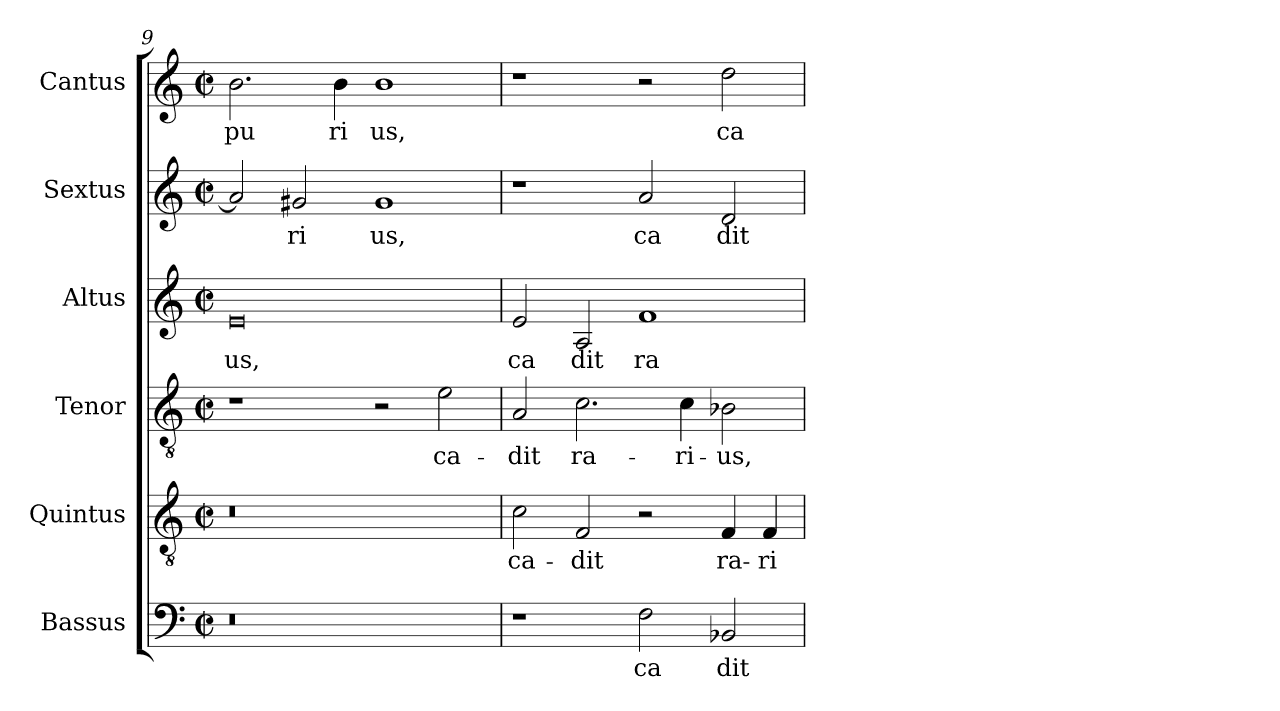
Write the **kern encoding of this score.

**kern	**text	**kern	**text	**kern	**text	**kern	**text	**kern	**text	**kern	**text
*part6	*part6	*part5	*part5	*part4	*part4	*part3	*part3	*part2	*part2	*part1	*part1
*staff6	*staff6	*staff5	*staff5	*staff4	*staff4	*staff3	*staff3	*staff2	*staff2	*staff1	*staff1
*I"Bassus	*	*I"Quintus	*	*I"Tenor	*	*I"Altus	*	*I"Sextus	*	*I"Cantus	*
*clefF4	*	*clefGv2	*	*clefGv2	*	*clefG2	*	*clefG2	*	*clefG2	*
*M2/2	*	*M2/2	*	*M2/2	*	*M2/2	*	*M2/2	*	*M2/2	*
*met(c|)	*	*met(c|)	*	*met(c|)	*	*met(c|)	*	*met(c|)	*	*met(c|)	*
=9	=9	=9	=9	=9	=9	=9	=9	=9	=9	=9	=9
!	!	!	!	!	!	!	!LO:LY:b:cj	!	!	!	!LO:LY:b:cj
0r	.	0r	.	1r	.	0e	us,	2a/]	.	2.b\	pu
!	!	!	!	!	!	!	!	!	!LO:LY:b:cj	!	!
.	.	.	.	.	.	.	.	2g#X/	ri	.	.
!	!	!	!	!	!	!	!	!	!	!	!LO:LY:b:cj
.	.	.	.	.	.	.	.	.	.	4b\	ri
!	!	!	!	!	!	!	!	!	!LO:LY:b:cj	!	!LO:LY:b:cj
.	.	.	.	2r	.	.	.	1g#	us,	1b	us,
!	!	!	!	!	!LO:LY:b:cj	!	!	!	!	!	!
.	.	.	.	2e\	ca-	.	.	.	.	.	.
=10	=10	=10	=10	=10	=10	=10	=10	=10	=10	=10	=10
!	!	!	!LO:LY:b:cj	!	!LO:LY:b:cj	!	!LO:LY:b:cj	!	!	!	!
1r	.	2c\	ca-	2A/	-dit	2e/	ca	1r	.	1r	.
!	!	!	!LO:LY:b:cj	!	!LO:LY:b:cj	!	!LO:LY:b:cj	!	!	!	!
.	.	2F/	-dit	2.c\	ra-	2A/	dit	.	.	.	.
!	!LO:LY:b:cj	!	!	!	!	!	!LO:LY:b:cj	!	!LO:LY:b:cj	!	!
2F\	ca	2r	.	.	.	1f	ra	2a/	ca	2r	.
!	!	!	!	!	!LO:LY:b:cj	!	!	!	!	!	!
.	.	.	.	4c\	-ri-	.	.	.	.	.	.
!	!LO:LY:b:cj	!	!LO:LY:b:cj	!	!LO:LY:b:cj	!	!	!	!LO:LY:b:cj	!	!LO:LY:b:cj
2BB-X/	dit	4F/	ra-	2B-X\	-us,	.	.	2d/	dit	2dd\	ca
!	!	!	!LO:LY:b:cj	!	!	!	!	!	!	!	!
.	.	4F/	-ri-	.	.	.	.	.	.	.	.
=	=	=	=	=	=	=	=	=	=	=	=
*-	*-	*-	*-	*-	*-	*-	*-	*-	*-	*-	*-
